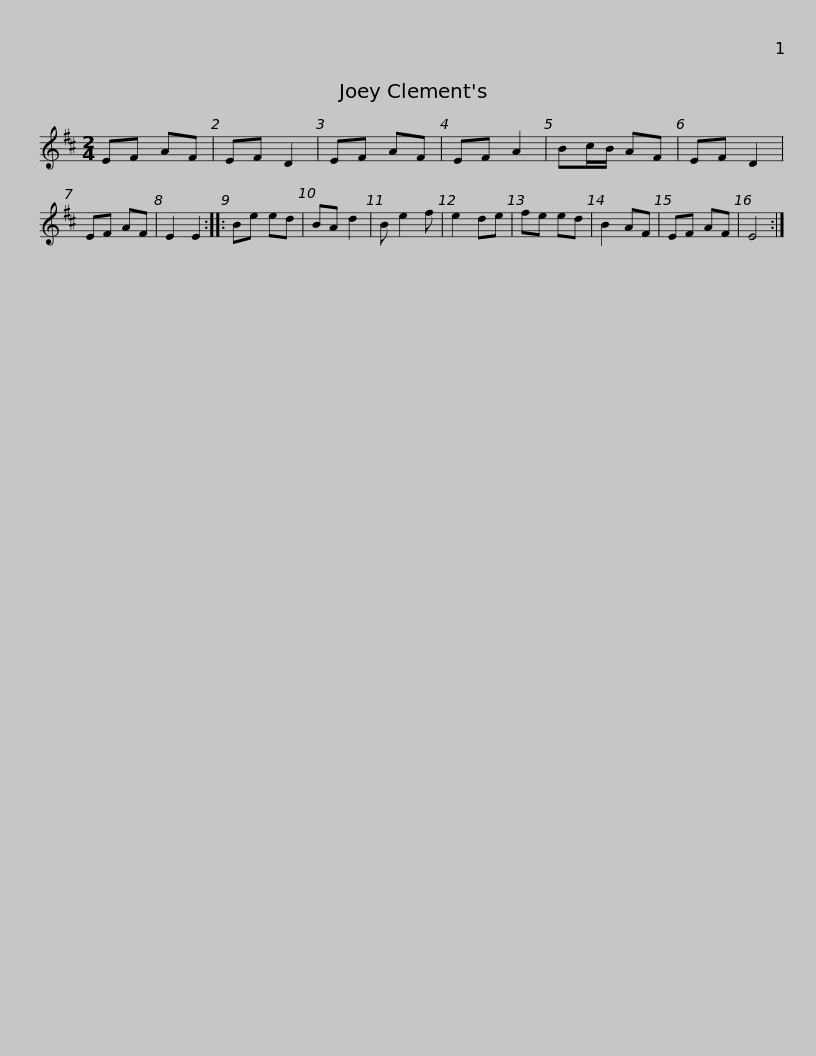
X:1
L:1/8
M:2/4
I:linebreak $
K:D
V:1 treble
V:1
 EF AF | EF D2 | EF AF | EF A2 | Bc/B/ AF | %5
 EF D2 | EF AF | E2 E2 :: Be ed | BA d2 | %10
 B e2 f | e2 de |$ fe ed | B2 AF | EF AF | %15
 E4 :| %16
